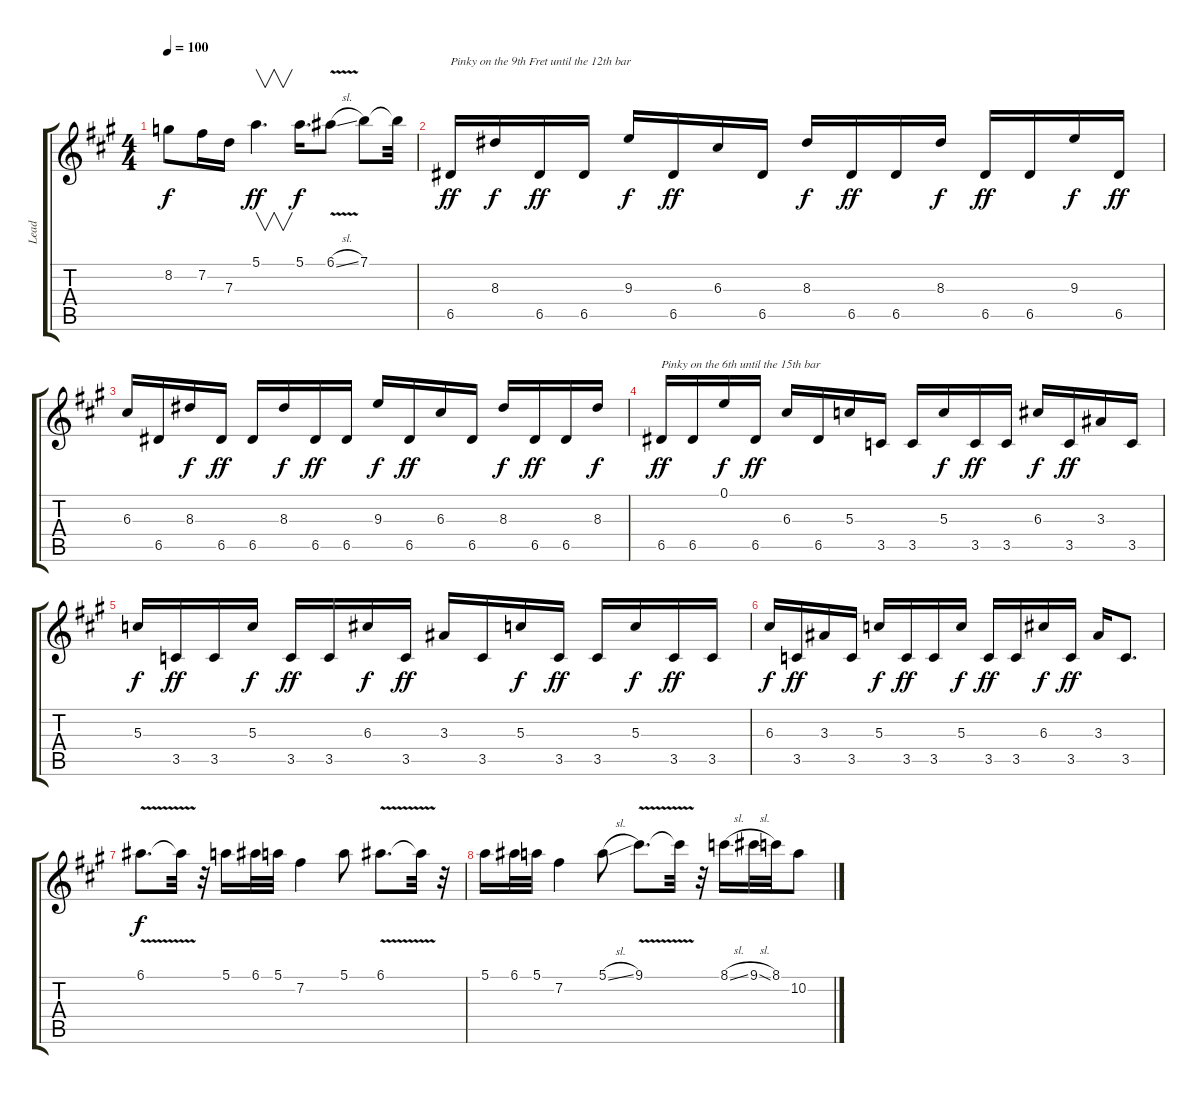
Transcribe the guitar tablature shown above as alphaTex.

\track ("Lead" "Lead") {instrument overdrivenguitar}
\staff {score tabs}
\tuning (E4 B3 G3 D3 A2 E2) {hide}
\ts (4 4)
\tempo 100
\clef g2
\ks a
8.2{t}.8{dy f} 7.2.16 7.3.16 5.1.4{v d dy ff} 5.1.16{d dy f} 6.1{v sl}.8 7.1.8 7.1{t}.32 |
6.5.16{txt "Pinky on the 9th Fret until the 12th bar" dy ff} 8.3.16{dy f} 6.5.16{dy ff} 6.5.16 9.3.16{dy f} 6.5.16{dy ff} 6.3.16 6.5.16 8.3.16{dy f} 6.5.16{dy ff} 6.5.16 8.3.16{dy f} 6.5.16{dy ff} 6.5.16 9.3.16{dy f} 6.5.16{dy ff} |
6.3.16 6.5.16 8.3.16{dy f} 6.5.16{dy ff} 6.5.16 8.3.16{dy f} 6.5.16{dy ff} 6.5.16 9.3.16{dy f} 6.5.16{dy ff} 6.3.16 6.5.16 8.3.16{dy f} 6.5.16{dy ff} 6.5.16 8.3.16{dy f} |
6.5.16{txt "Pinky on the 6th until the 15th bar" dy ff} 6.5.16 0.1.16{dy f} 6.5.16{dy ff} 6.3.16 6.5.16 5.3.16 3.5.16 3.5.16 5.3.16{dy f} 3.5.16{dy ff} 3.5.16 6.3.16{dy f} 3.5.16{dy ff} 3.3.16 3.5.16 |
5.3.16{dy f} 3.5.16{dy ff} 3.5.16 5.3.16{dy f} 3.5.16{dy ff} 3.5.16 6.3.16{dy f} 3.5.16{dy ff} 3.3.16 3.5.16 5.3.16{dy f} 3.5.16{dy ff} 3.5.16 5.3.16{dy f} 3.5.16{dy ff} 3.5.16 |
6.3.16{dy f} 3.5.16{dy ff} 3.3.16 3.5.16 5.3.16{dy f} 3.5.16{dy ff} 3.5.16 5.3.16{dy f} 3.5.16{dy ff} 3.5.16 6.3.16{dy f} 3.5.16{dy ff} 3.3.16 3.5.8{d} |
6.1{v}.8{d dy f instrument distortionguitar} 6.1{t}.32 r.32 5.1.16 6.1.32 5.1.32 7.2.4 5.1.8 6.1{v}.8{d} 6.1{t}.32 r.32 |
5.1.16 6.1.32 5.1.32 7.2.4 5.1{sl}.8 9.1{v}.8{d} 9.1{t}.32 r.32 8.1{sl}.16 9.1{sl}.32 8.1.32 10.2.8
